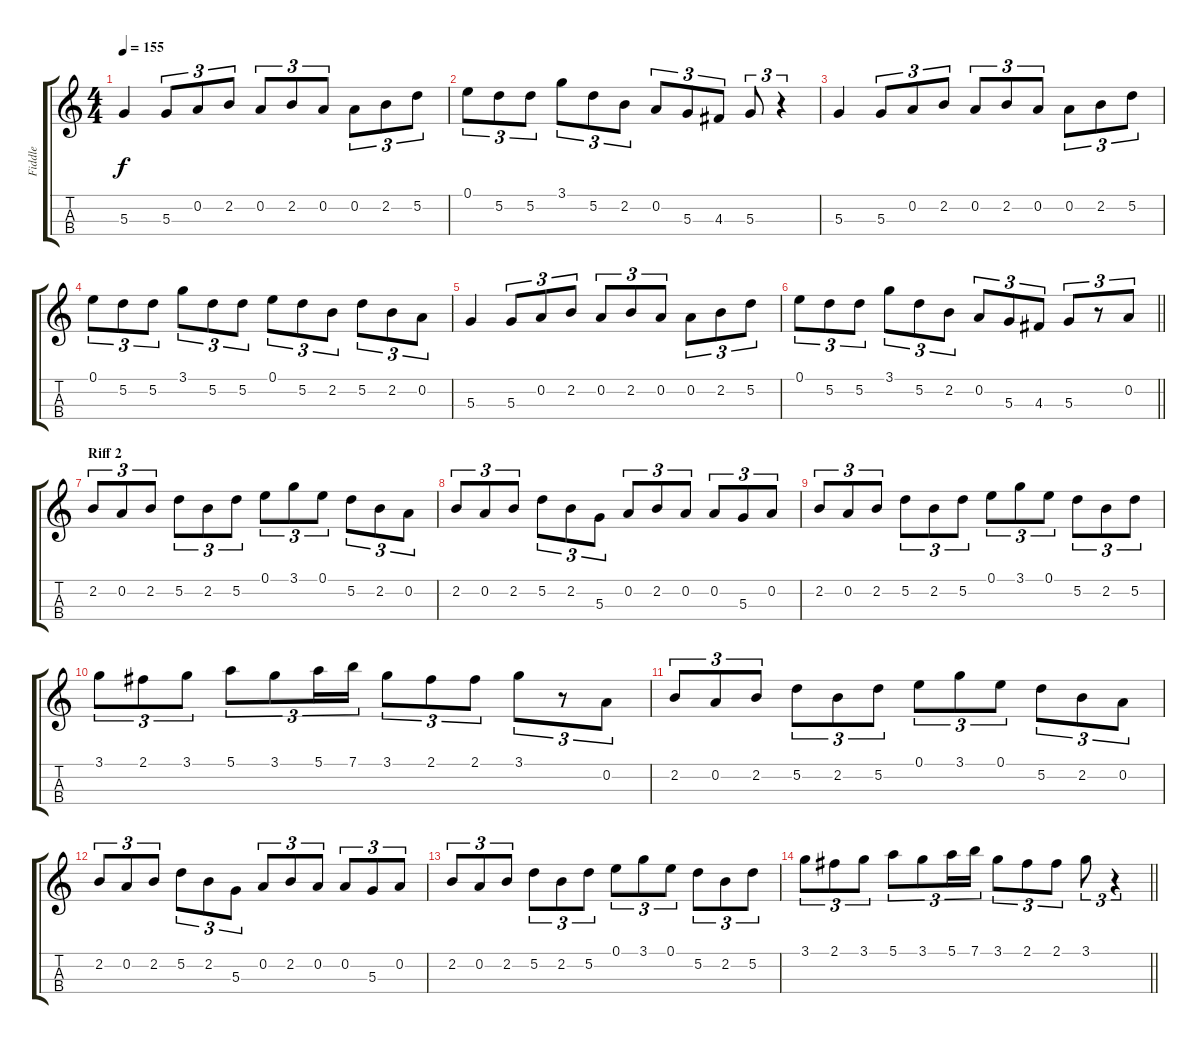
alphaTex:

\track ("Fiddle" "Fiddle") {instrument fiddle}
\staff {score tabs}
\tuning (E5 A4 D4 G3) {hide}
\ts (4 4)
\tempo 155
\clef g2
\ks c
5.3.4{dy f} 5.3.8{tu (3 2)} 0.2.8{tu (3 2)} 2.2.8{tu (3 2)} 0.2.8{tu (3 2)} 2.2.8{tu (3 2)} 0.2.8{tu (3 2)} 0.2.8{tu (3 2)} 2.2.8{tu (3 2)} 5.2.8{tu (3 2)} |
0.1.8{tu (3 2)} 5.2.8{tu (3 2)} 5.2.8{tu (3 2)} 3.1.8{tu (3 2)} 5.2.8{tu (3 2)} 2.2.8{tu (3 2)} 0.2.8{tu (3 2)} 5.3.8{tu (3 2)} 4.3.8{tu (3 2)} 5.3.8{tu (3 2)} r.4{tu (3 2)} |
5.3.4 5.3.8{tu (3 2)} 0.2.8{tu (3 2)} 2.2.8{tu (3 2)} 0.2.8{tu (3 2)} 2.2.8{tu (3 2)} 0.2.8{tu (3 2)} 0.2.8{tu (3 2)} 2.2.8{tu (3 2)} 5.2.8{tu (3 2)} |
0.1.8{tu (3 2)} 5.2.8{tu (3 2)} 5.2.8{tu (3 2)} 3.1.8{tu (3 2)} 5.2.8{tu (3 2)} 5.2.8{tu (3 2)} 0.1.8{tu (3 2)} 5.2.8{tu (3 2)} 2.2.8{tu (3 2)} 5.2.8{tu (3 2)} 2.2.8{tu (3 2)} 0.2.8{tu (3 2)} |
5.3.4 5.3.8{tu (3 2)} 0.2.8{tu (3 2)} 2.2.8{tu (3 2)} 0.2.8{tu (3 2)} 2.2.8{tu (3 2)} 0.2.8{tu (3 2)} 0.2.8{tu (3 2)} 2.2.8{tu (3 2)} 5.2.8{tu (3 2)} |
\barLineRight lightlight
0.1.8{tu (3 2)} 5.2.8{tu (3 2)} 5.2.8{tu (3 2)} 3.1.8{tu (3 2)} 5.2.8{tu (3 2)} 2.2.8{tu (3 2)} 0.2.8{tu (3 2)} 5.3.8{tu (3 2)} 4.3.8{tu (3 2)} 5.3.8{tu (3 2)} r.8{tu (3 2)} 0.2.8{tu (3 2)} |
\section ("" "Riff 2")
2.2.8{tu (3 2)} 0.2.8{tu (3 2)} 2.2.8{tu (3 2)} 5.2.8{tu (3 2)} 2.2.8{tu (3 2)} 5.2.8{tu (3 2)} 0.1.8{tu (3 2)} 3.1.8{tu (3 2)} 0.1.8{tu (3 2)} 5.2.8{tu (3 2)} 2.2.8{tu (3 2)} 0.2.8{tu (3 2)} |
2.2.8{tu (3 2)} 0.2.8{tu (3 2)} 2.2.8{tu (3 2)} 5.2.8{tu (3 2)} 2.2.8{tu (3 2)} 5.3.8{tu (3 2)} 0.2.8{tu (3 2)} 2.2.8{tu (3 2)} 0.2.8{tu (3 2)} 0.2.8{tu (3 2)} 5.3.8{tu (3 2)} 0.2.8{tu (3 2)} |
2.2.8{tu (3 2)} 0.2.8{tu (3 2)} 2.2.8{tu (3 2)} 5.2.8{tu (3 2)} 2.2.8{tu (3 2)} 5.2.8{tu (3 2)} 0.1.8{tu (3 2)} 3.1.8{tu (3 2)} 0.1.8{tu (3 2)} 5.2.8{tu (3 2)} 2.2.8{tu (3 2)} 5.2.8{tu (3 2)} |
3.1.8{tu (3 2)} 2.1.8{tu (3 2)} 3.1.8{tu (3 2)} 5.1.8{tu (3 2)} 3.1.8{tu (3 2)} 5.1.16{tu (3 2)} 7.1.16{tu (3 2)} 3.1.8{tu (3 2)} 2.1.8{tu (3 2)} 2.1.8{tu (3 2)} 3.1.8{tu (3 2)} r.8{tu (3 2)} 0.2.8{tu (3 2)} |
2.2.8{tu (3 2)} 0.2.8{tu (3 2)} 2.2.8{tu (3 2)} 5.2.8{tu (3 2)} 2.2.8{tu (3 2)} 5.2.8{tu (3 2)} 0.1.8{tu (3 2)} 3.1.8{tu (3 2)} 0.1.8{tu (3 2)} 5.2.8{tu (3 2)} 2.2.8{tu (3 2)} 0.2.8{tu (3 2)} |
2.2.8{tu (3 2)} 0.2.8{tu (3 2)} 2.2.8{tu (3 2)} 5.2.8{tu (3 2)} 2.2.8{tu (3 2)} 5.3.8{tu (3 2)} 0.2.8{tu (3 2)} 2.2.8{tu (3 2)} 0.2.8{tu (3 2)} 0.2.8{tu (3 2)} 5.3.8{tu (3 2)} 0.2.8{tu (3 2)} |
2.2.8{tu (3 2)} 0.2.8{tu (3 2)} 2.2.8{tu (3 2)} 5.2.8{tu (3 2)} 2.2.8{tu (3 2)} 5.2.8{tu (3 2)} 0.1.8{tu (3 2)} 3.1.8{tu (3 2)} 0.1.8{tu (3 2)} 5.2.8{tu (3 2)} 2.2.8{tu (3 2)} 5.2.8{tu (3 2)} |
\barLineRight lightlight
3.1.8{tu (3 2)} 2.1.8{tu (3 2)} 3.1.8{tu (3 2)} 5.1.8{tu (3 2)} 3.1.8{tu (3 2)} 5.1.16{tu (3 2)} 7.1.16{tu (3 2)} 3.1.8{tu (3 2)} 2.1.8{tu (3 2)} 2.1.8{tu (3 2)} 3.1.8{tu (3 2)} r.4{tu (3 2)}
